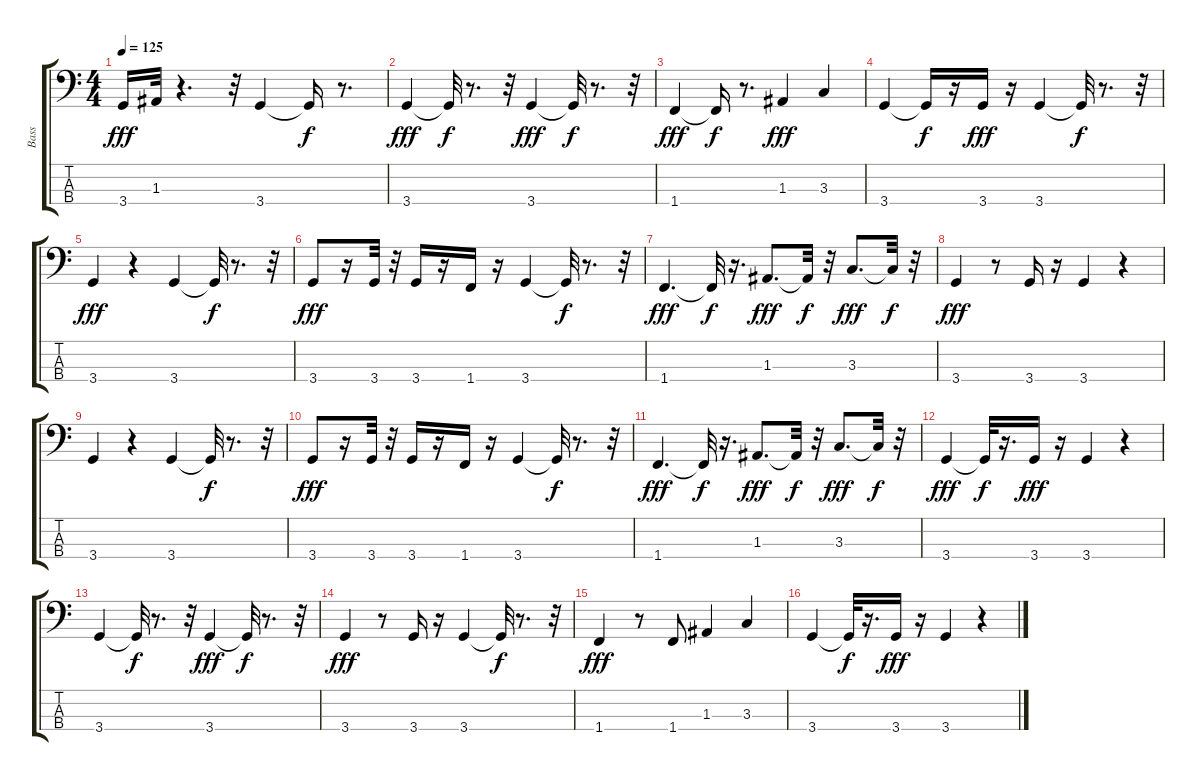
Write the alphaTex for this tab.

\track ("Bass" "Bass") {instrument electricbassfinger}
\staff {score tabs}
\tuning (G2 D2 A1 E1) {hide}
\ts (4 4)
\tempo 125
\clef f4
\ks c
3.4.16{dy fff} 1.3.32 r.4{d} r.32 3.4.4 3.4{t}.16{dy f} r.8{d} |
3.4.4{dy fff} 3.4{t}.32{dy f} r.8{d} r.32 3.4.4{dy fff} 3.4{t}.32{dy f} r.8{d} r.32 |
1.4.4{dy fff} 1.4{t}.16{dy f} r.8{d} 1.3.4{dy fff} 3.3.4 |
3.4.4 3.4{t}.16{dy f} r.16 3.4.16{dy fff} r.16 3.4.4 3.4{t}.32{dy f} r.8{d} r.32 |
3.4.4{dy fff} r.4 3.4.4 3.4{t}.32{dy f} r.8{d} r.32 |
3.4.8{dy fff} r.16 3.4.32 r.32 3.4.16 r.16 1.4.16 r.16 3.4.4 3.4{t}.32{dy f} r.8{d} r.32 |
1.4.4{d dy fff} 1.4{t}.32{dy f} r.16{d} 1.3.8{d dy fff} 1.3{t}.32{dy f} r.32 3.3.8{d dy fff} 3.3{t}.32{dy f} r.32 |
3.4.4{dy fff} r.8 3.4.16 r.16 3.4.4 r.4 |
3.4.4 r.4 3.4.4 3.4{t}.32{dy f} r.8{d} r.32 |
3.4.8{dy fff} r.16 3.4.32 r.32 3.4.16 r.16 1.4.16 r.16 3.4.4 3.4{t}.32{dy f} r.8{d} r.32 |
1.4.4{d dy fff} 1.4{t}.32{dy f} r.16{d} 1.3.8{d dy fff} 1.3{t}.32{dy f} r.32 3.3.8{d dy fff} 3.3{t}.32{dy f} r.32 |
3.4.4{dy fff} 3.4{t}.32{dy f} r.16{d} 3.4.16{dy fff} r.16 3.4.4 r.4 |
3.4.4 3.4{t}.32{dy f} r.8{d} r.32 3.4.4{dy fff} 3.4{t}.32{dy f} r.8{d} r.32 |
3.4.4{dy fff} r.8 3.4.16 r.16 3.4.4 3.4{t}.32{dy f} r.8{d} r.32 |
1.4.4{dy fff} r.8 1.4.8 1.3.4 3.3.4 |
3.4.4 3.4{t}.32{dy f} r.16{d} 3.4.16{dy fff} r.16 3.4.4 r.4
